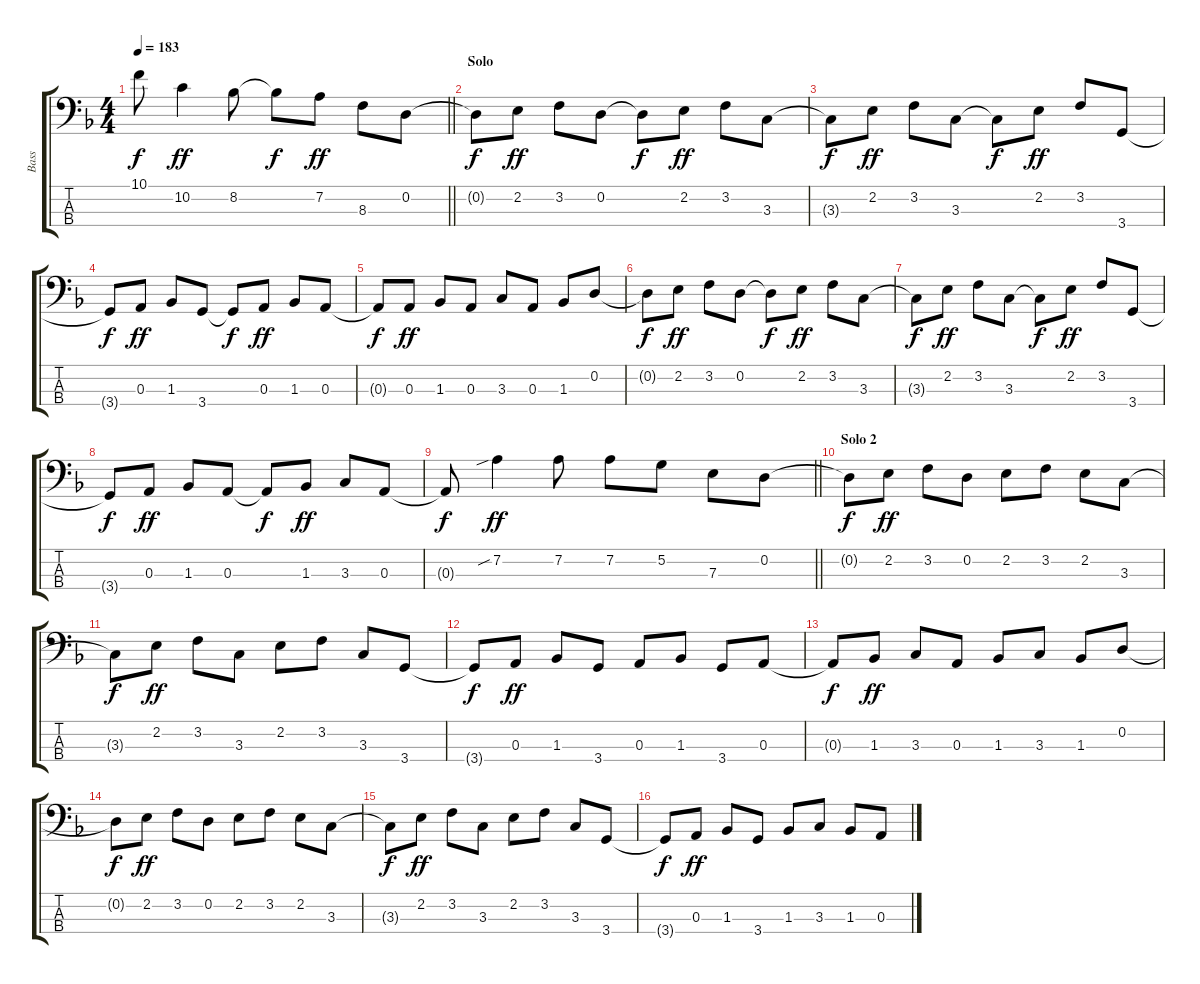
\track ("Bass" "Bass") {instrument electricbasspick}
\staff {score tabs}
\tuning (G2 D2 A1 E1) {hide}
\ts (4 4)
\tempo 183
\clef f4
\barLineRight lightlight
\ks f
10.1{t}.8{dy f} 10.2.4{dy ff} 8.2.8 8.2{t}.8{dy f} 7.2.8{dy ff} 8.3.8 0.2.8 |
\section ("" "Solo")
0.2{t}.8{dy f} 2.2.8{dy ff} 3.2.8 0.2.8 0.2{t}.8{dy f} 2.2.8{dy ff} 3.2.8 3.3.8 |
3.3{t}.8{dy f} 2.2.8{dy ff} 3.2.8 3.3.8 3.3{t}.8{dy f} 2.2.8{dy ff} 3.2.8 3.4.8 |
3.4{t}.8{dy f} 0.3.8{dy ff} 1.3.8 3.4.8 3.4{t}.8{dy f} 0.3.8{dy ff} 1.3.8 0.3.8 |
0.3{t}.8{dy f} 0.3.8{dy ff} 1.3.8 0.3.8 3.3.8 0.3.8 1.3.8 0.2.8 |
0.2{t}.8{dy f} 2.2.8{dy ff} 3.2.8 0.2.8 0.2{t}.8{dy f} 2.2.8{dy ff} 3.2.8 3.3.8 |
3.3{t}.8{dy f} 2.2.8{dy ff} 3.2.8 3.3.8 3.3{t}.8{dy f} 2.2.8{dy ff} 3.2.8 3.4.8 |
3.4{t}.8{dy f} 0.3.8{dy ff} 1.3.8 0.3.8 0.3{t}.8{dy f} 1.3.8{dy ff} 3.3.8 0.3.8 |
\barLineRight lightlight
0.3{t}.8{dy f} 7.2{sib}.4{dy ff} 7.2.8 7.2.8 5.2.8 7.3.8 0.2.8 |
\section ("" "Solo 2")
0.2{t}.8{dy f} 2.2.8{dy ff} 3.2.8 0.2.8 2.2.8 3.2.8 2.2.8 3.3.8 |
3.3{t}.8{dy f} 2.2.8{dy ff} 3.2.8 3.3.8 2.2.8 3.2.8 3.3.8 3.4.8 |
3.4{t}.8{dy f} 0.3.8{dy ff} 1.3.8 3.4.8 0.3.8 1.3.8 3.4.8 0.3.8 |
0.3{t}.8{dy f} 1.3.8{dy ff} 3.3.8 0.3.8 1.3.8 3.3.8 1.3.8 0.2.8 |
0.2{t}.8{dy f} 2.2.8{dy ff} 3.2.8 0.2.8 2.2.8 3.2.8 2.2.8 3.3.8 |
3.3{t}.8{dy f} 2.2.8{dy ff} 3.2.8 3.3.8 2.2.8 3.2.8 3.3.8 3.4.8 |
3.4{t}.8{dy f} 0.3.8{dy ff} 1.3.8 3.4.8 1.3.8 3.3.8 1.3.8 0.3.8
